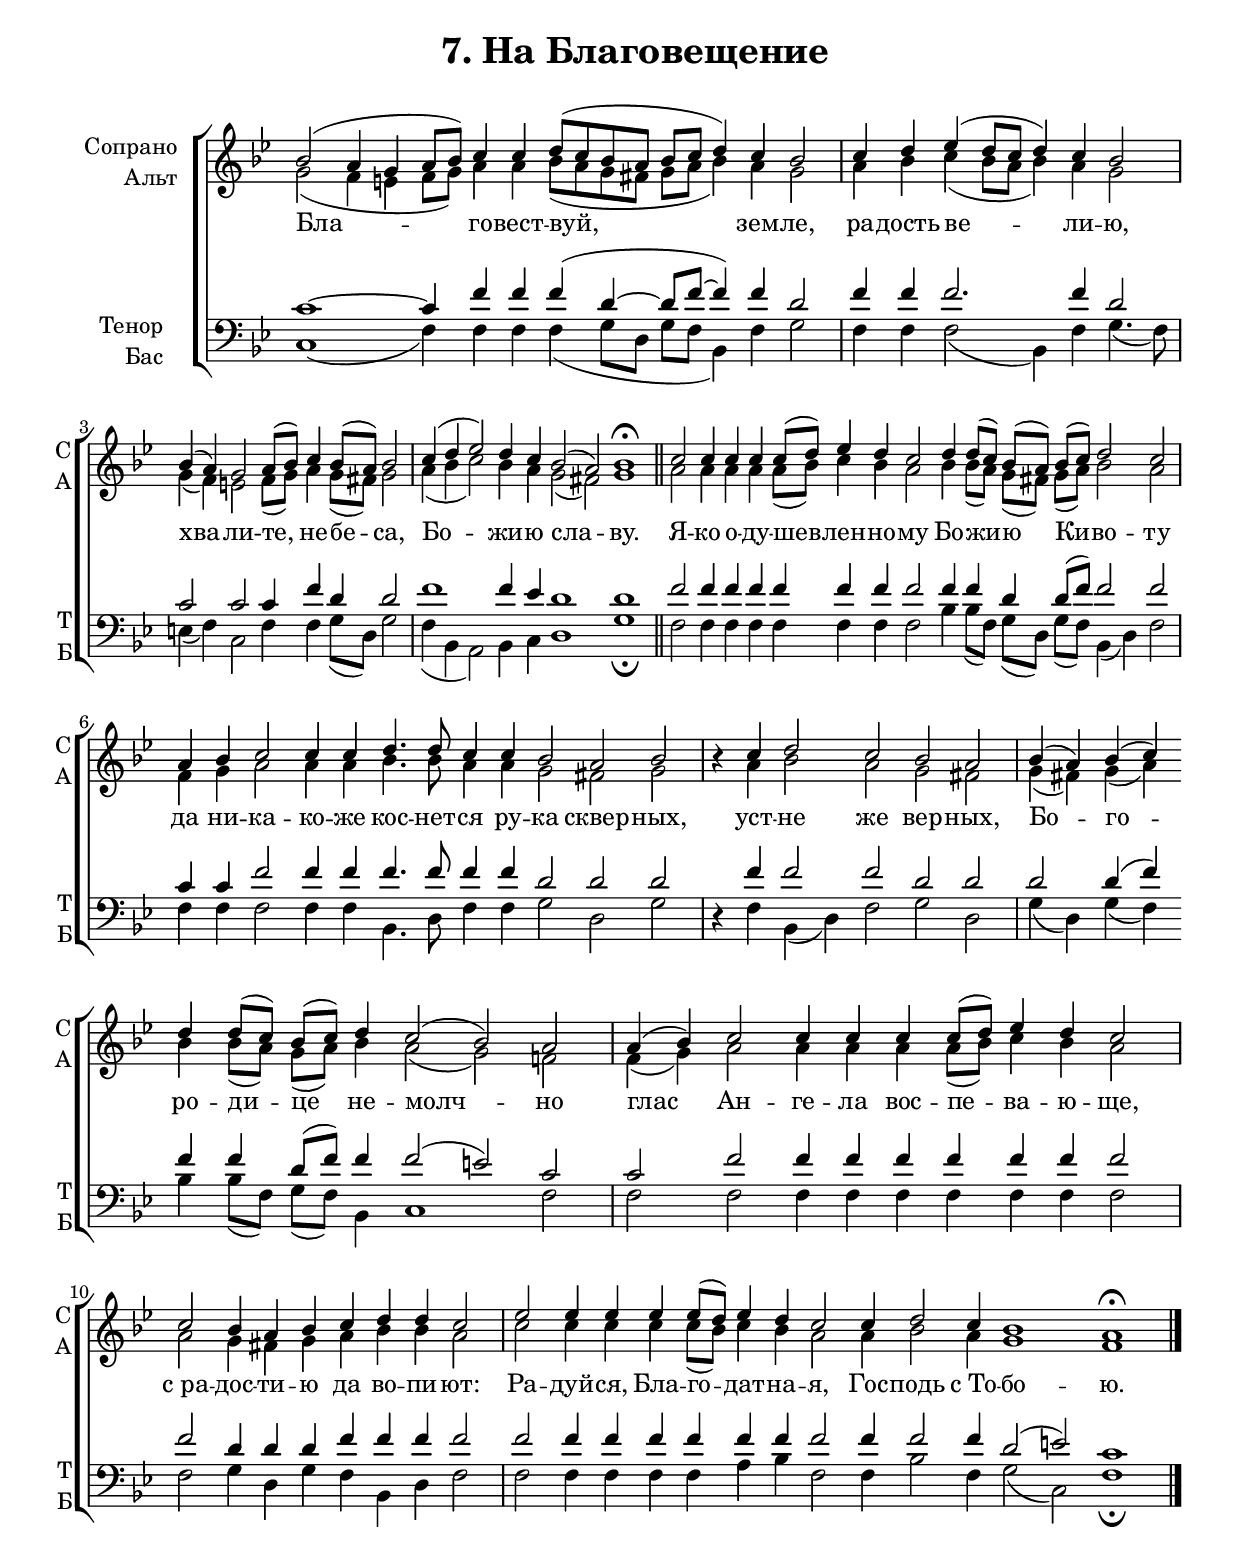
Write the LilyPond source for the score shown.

\version "2.24.2"

% закомментируйте строку ниже, чтобы получался pdf с навигацией
%#(ly:set-option 'point-and-click #f)
#(ly:set-option 'midi-extension "mid")
#(ly:set-option 'embed-source-code #t) % внедряем исходник как аттач к pdf
#(set-default-paper-size "a4")
%#(set-global-staff-size 18)

\header {
  title = "7. На Благовещение"
  composer = " "
  % Удалить строку версии LilyPond 
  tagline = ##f
}


abr = { \break }
%abr = \tag #'BR { \break }
abr = {}

pbr = { \pageBreak }
%pbr = {}

breathes = { \once \override BreathingSign.text = \markup { \musicglyph #"scripts.tickmark" } \breathe }

melon = { \set melismaBusyProperties = #'() }
meloff = { \unset melismaBusyProperties }
solo = ^\markup\italic"Соло"
tutti =  ^\markup\italic"tutti"

co = \cadenzaOn
cof = \cadenzaOff
cb = { \cadenzaOff \bar "||" }
cbr = { \bar "" }
cbar = { \cadenzaOff \bar "|" \cadenzaOn }
stemOff = { \hide Staff.Stem }
nat = { \once \hide Accidental }
%stemOn = { \unHideNotes Staff.Stem }

% alternative breathe
breathes = { \once \override BreathingSign.text = \markup { \musicglyph #"scripts.tickmark" } \breathe }

% alternative partial - for repeats
partiall = { \set Timing.measurePosition = #(ly:make-moment -1/4) }

% compress multi-measure rests
multirests = { \override MultiMeasureRest.expand-limit = #1 \set Score.skipBars = ##t }

% mark with numbers in squares
squaremarks = {  \set Score.rehearsalMarkFormatter = #format-mark-box-numbers }

% move dynamics a bit left (to be not up/under the note, but before)
placeDynamicsLeft = { \override DynamicText.X-offset = #-2.5 }

%make visible number of every 2-nd bar
secondbar = {
  \override Score.BarNumber.break-visibility = #end-of-line-invisible
  \override Score.BarNumber.X-offset = #1
  \override Score.BarNumber.self-alignment-X = #LEFT
  \set Score.barNumberVisibility = #(every-nth-bar-number-visible 2)
}

global = {
     \omit Staff.TimeSignature
  \numericTimeSignature
  \multirests
  \placeDynamicsLeft
  
  \key bes \major
  \time 4/4
}

sopvoice = \relative c'' {
  \global
  \dynamicUp
  \autoBeamOff
  bes2( a4 g a8[ bes]) c4 4 d8[( c bes a] bes[ c] d4) c4 bes2 |
  c4 d es( d8[ c] d4) c4 bes2 |
  bes4( a) g2 a8[( bes]) c4 bes8[( a]) bes2 |
  c4( d es2) d4 c bes2( a) bes1\fermata 
  c2 4 4 4 8[( d]) es4 d c2 d4 8[( c]) bes[( a]) bes[( c]) d2 c
  
  a4 bes c2 4 4 d4. 8 c4 4 bes2 a bes |
  r4 c4 d2 c bes a  | bes4( a) bes( c) 
  d4 8[( c]) bes[( c]) d4 c2( bes) a a4( bes) c2 4 4
  4 8[( d]) es4 d c2 c2 bes4 a bes c d d c2 
  es2 4 4 4 8[( d]) es4 d c2 4 d2 c4 bes1 a1\fermata
}


altvoice = \relative c'' {
  \global
  \dynamicUp
  \autoBeamOff
  g2( f4 e f8[ g]) a4 4 bes8[( a g fis] g[ a] bes4) a4 g2
  a4 bes c(  bes8[ a] bes4) a4 g2 |
  g4( f) e2 f8[( g]) a4 g8[( fis]) g2 |
  
  a4( bes c2) bes4 a g2( fis) g1 |
  a2 4 4 4 8[( bes]) c4 bes a2 bes4 8[( a]) g[( fis]) g[( a]) bes2 a |
  
  f4 g a2 4 4 bes4. 8 a4 4 g2 fis g
  r4 a bes2 a g fis g4( fis) g( a) 
  bes4 bes8[( a]) g[( a]) bes4 a2( g)  f |
  f4( g) a2 4 4
  a4 8[( bes]) c4 bes a2 2 g4 fis g a bes bes a2
  c2 4 4 4 8[( bes]) c4 bes a2 4 bes2 a4 g1 f
}


tenorvoice = \relative c' {
  \global
  \dynamicUp
  \autoBeamOff
  c1~4 f4 f f( d~8[ f]~4) f4 d2 |
  f4 f f2. f4 d2 |
  c2 c c4 f d d2 |
  f1 f4 es d1 d |
  f2 4 4 4 4 4 4 2 4 4 d4 d8[( f]) f2 2 |
  
  c4 4 f2 4 4 4. 8 4 4 d2 2 2 |
  r4 f f2 2 d2 2 |
  d2 4( f) f4 4 d8[( f]) f4 f2( e2) c2 |
  c2 f2 4 4 4 4 4 4 2 |
  f2 d4 4 4 f4 4 4 2 |
  f2 4 4 4 4 4 4 2 4 2 4 d2( e) c1
  
}


bassvoice = \relative c {
  \global
  \dynamicUp
  \autoBeamOff
  \time 7/2
  c1( f4) 4 4 4( g8[ d]] g[ f] bes,4) f'4 g2 | \abr
  \time 4/2 f4 f f2( bes,4) f' g4.( f8) |
  \time 9/4 e4( f) c2 f4 4 g8[( d]) g2 | \abr
  
  \time 7/2 f4( bes, a2) bes4 c d1 g\fermata | \bar "||" \abr
  
  \time 9/2 f2 f4 4 4 4 4 4 2 bes4 8[( f]) g[( d]) g[( f]) bes,4( d) f2 | \abr
  
  
  
  \time 8/2 f4 4 2 4 4 bes,4. d8 f4 4 g2 d g | \abr
  \time 5/2 r4 f bes,( d) f2 g d |
  \time 7/2 g4( d) g( f) \bar "" \abr bes4 bes8[( f]) g[( f]) bes,4 c1 f2 |
  \time 6/2 f2 2 4 4 \bar "" \abr 4 4 4 4 2 |
  \time 5/2 f2 g4 d g f bes, d f2 | \abr
  \time 11/2 f2 4 4 4 4 a bes f2 4 bes2 f4 g2( c,) f1\fermata \bar "|."
}

lyricscore = \lyricmode {
   Бла -- го -- вест -- вуй, зем -- ле,
   ра -- дость ве -- ли -- ю, хва -- ли -- те, не -- бе -- са,
   Бо -- жи -- ю сла -- ву.
   Я -- ко о -- ду -- шев -- лен -- но -- му Бо -- жи -- ю Ки -- во -- ту
   
   да ни -- ка -- ко  -- же кос -- нет -- ся ру -- ка сквер -- ных,
   уст -- не же вер -- ных, Бо -- го --
   ро -- ди -- це не -- молч -- но глас Ан -- ге -- ла
   вос -- пе -- ва -- ю -- ще, с_ра -- дос -- ти -- ю да во -- пи -- ют:
   Ра -- дуй -- ся, Бла -- го -- дат -- на -- я, Гос -- подь с_То -- бо -- ю.
}


\bookpart {
  \paper {
    top-margin = 15
    left-margin = 15
    right-margin = 10
    bottom-margin = 15
    indent = 20
    ragged-bottom = ##f
    %  system-separator-markup = \slashSeparator
    
  }
  \score {
    %  \transpose c bes {
    %  \removeWithTag #'BR
    \new ChoirStaff <<
      \new Staff = "upstaff" \with {
        instrumentName = \markup { \right-column { "Сопрано" "Альт"  } }
        shortInstrumentName = \markup { \right-column { "С" "А"  } }
        midiInstrument = "voice oohs"
        %        \consists Merge_rests_engraver
        %        \RemoveEmptyStaves
      } <<
        \new Voice = "soprano" { \voiceOne \sopvoice }
        \new Voice  = "alto" { \voiceTwo \altvoice }
      >> 
      
      \new Lyrics \lyricsto "soprano" { \lyricscore }
      % alternative lyrics above up staff
      %\new Lyrics \with {alignAboveContext = "upstaff"} \lyricsto "soprano" \lyricst
      
      \new Staff = "downstaff" \with {
        instrumentName = \markup { \right-column { "Тенор" "Бас" } }
        shortInstrumentName = \markup { \right-column { "Т" "Б" } }
        midiInstrument = "voice oohs"
      } <<
        \new Voice = "tenor" { \voiceOne \clef bass \tenorvoice }
        \new Voice = "bass" { \voiceTwo \bassvoice }
      >>
    >>
    %  }  % transposeµ
    \layout {
      %    #(layout-set-staff-size 20)
      \context {
        \Score
      }
      \context {
        \Staff
        %        \RemoveEmptyStaves
        \RemoveAllEmptyStaves
        \consists Merge_rests_engraver
        \remove "Bar_number_engraver"
      }
    }
    \midi {
      \tempo 4=90
    }
  }
}
